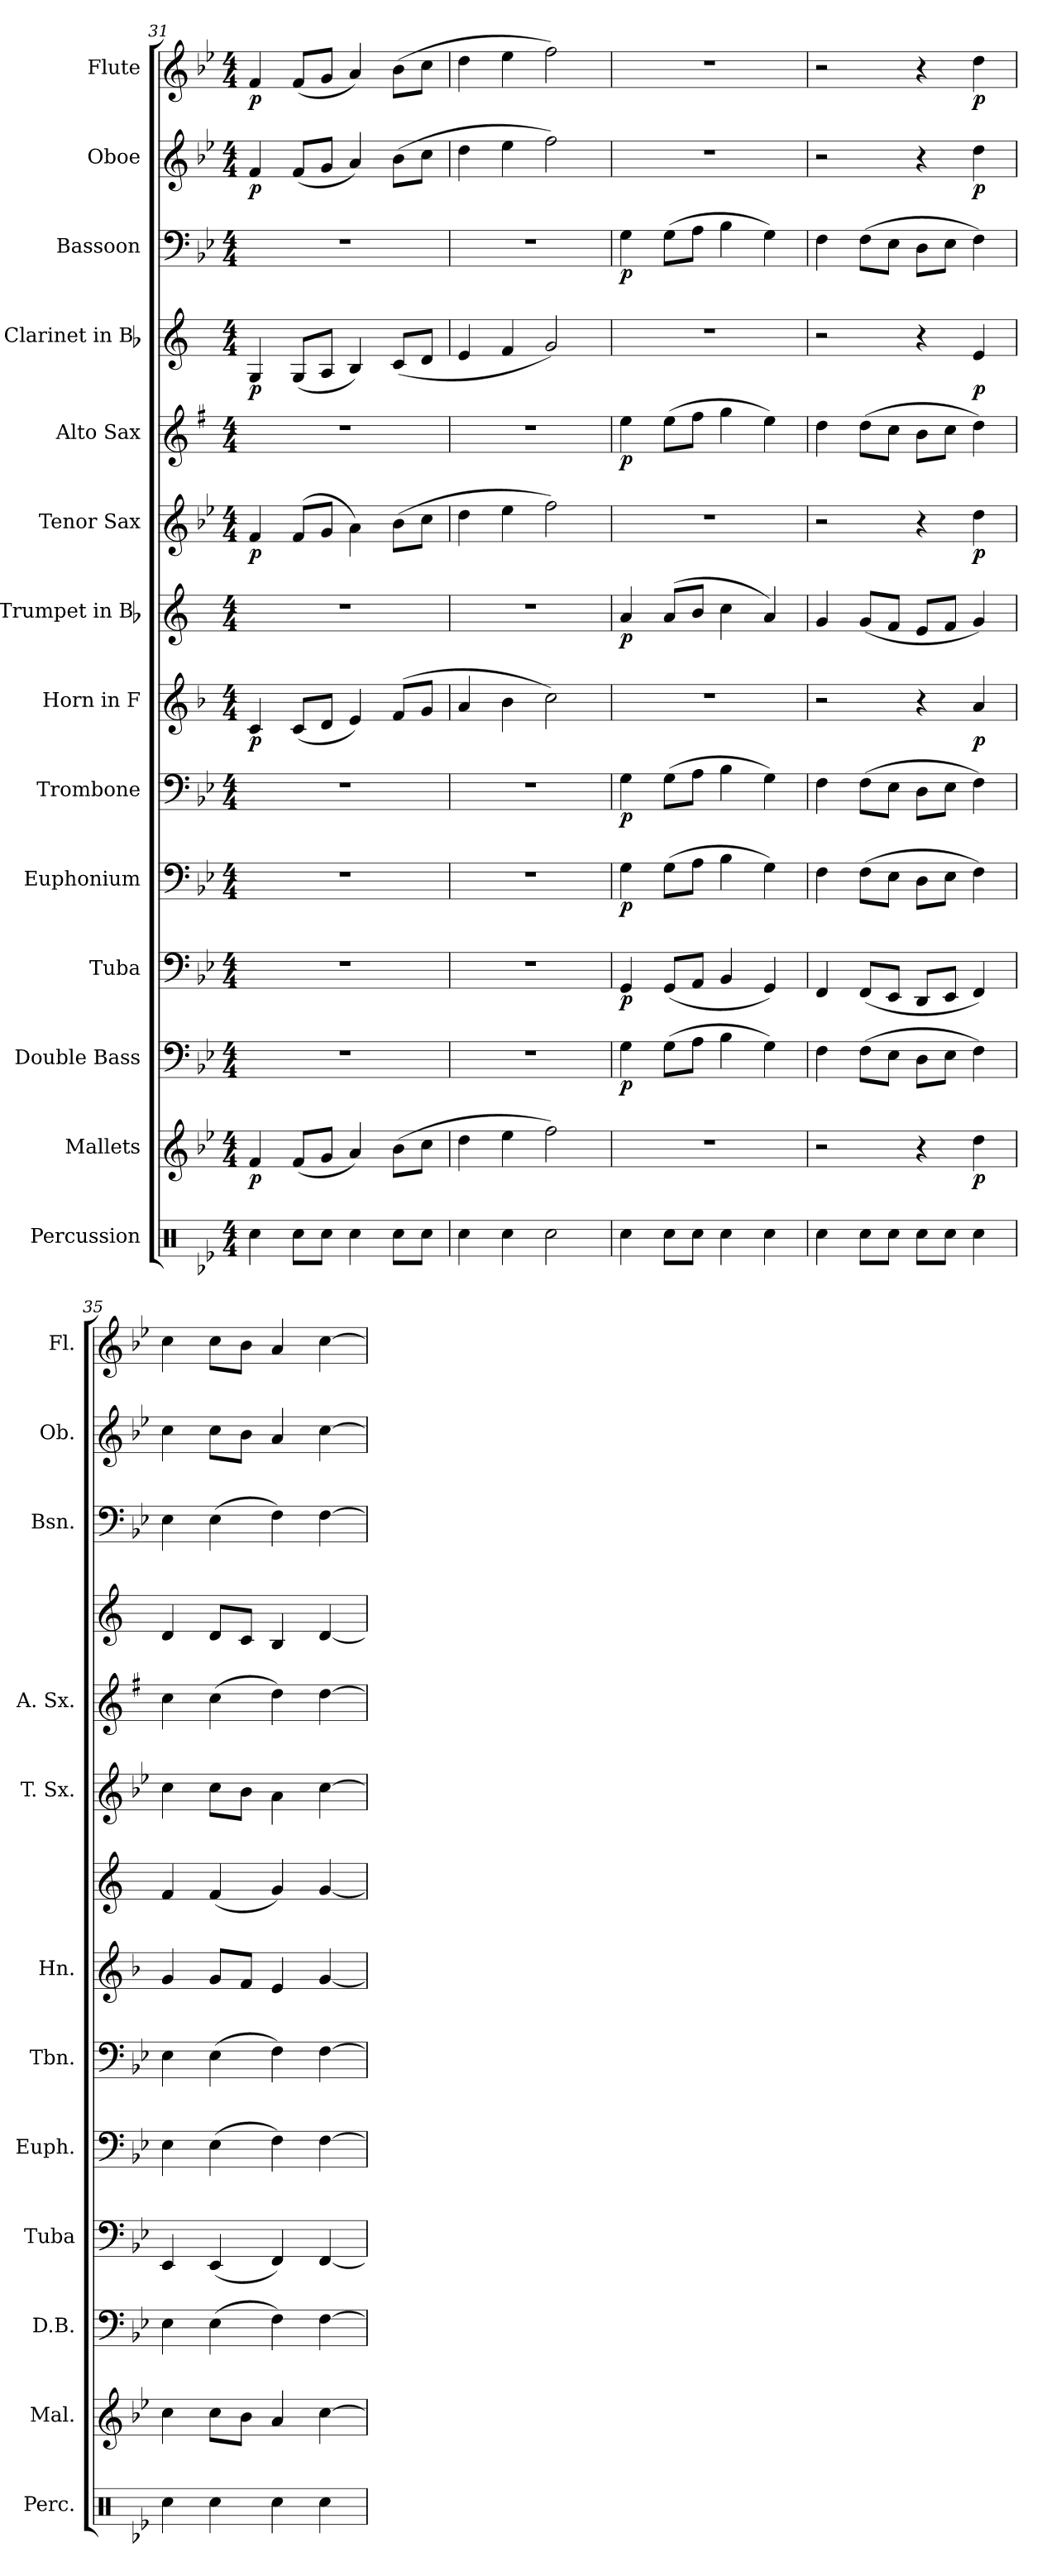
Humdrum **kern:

**kern	**kern	**dynam	**kern	**dynam	**kern	**dynam	**kern	**dynam	**kern	**dynam	**kern	**dynam	**kern	**dynam	**kern	**dynam	**kern	**dynam	**kern	**dynam	**kern	**dynam	**kern	**dynam	**kern	**dynam
*part14	*part13	*part13	*part12	*part12	*part11	*part11	*part10	*part10	*part9	*part9	*part8	*part8	*part7	*part7	*part6	*part6	*part5	*part5	*part4	*part4	*part3	*part3	*part2	*part2	*part1	*part1
*staff14	*staff13	*staff13	*staff12	*staff12	*staff11	*staff11	*staff10	*staff10	*staff9	*staff9	*staff8	*staff8	*staff7	*staff7	*staff6	*staff6	*staff5	*staff5	*staff4	*staff4	*staff3	*staff3	*staff2	*staff2	*staff1	*staff1
*I"Percussion	*I"Mallets	*	*I"Double Bass	*	*I"Tuba	*	*I"Euphonium	*	*I"Trombone	*	*I"Horn in F	*	*I"Trumpet in Bb	*	*I"Tenor Sax	*	*I"Alto Sax	*	*I"Clarinet in Bb	*	*I"Bassoon	*	*I"Oboe	*	*I"Flute	*
*I'Perc.	*I'Mal.	*	*I'D.B.	*	*I'Tuba	*	*I'Euph.	*	*I'Tbn.	*	*I'Hn.	*	*	*	*I'T. Sx.	*	*I'A. Sx.	*	*	*	*I'Bsn.	*	*I'Ob.	*	*I'Fl.	*
*clefX	*clefG2	*	*clefF4	*	*clefF4	*	*clefF4	*	*clefF4	*	*clefG2	*	*clefG2	*	*clefG2	*	*clefG2	*	*clefG2	*	*clefF4	*	*clefG2	*	*clefG2	*
*	*	*	*ITrd7c12	*	*	*	*	*	*	*	*ITrd4c7	*	*ITrd1c2	*	*ITrd8c14	*	*ITrd5c9	*	*ITrd1c2	*	*	*	*	*	*	*
*k[b-e-]	*k[b-e-]	*	*k[b-e-]	*	*k[b-e-]	*	*k[b-e-]	*	*k[b-e-]	*	*k[b-e-]	*	*k[b-e-]	*	*k[b-e-]	*	*k[b-e-]	*	*k[b-e-]	*	*k[b-e-]	*	*k[b-e-]	*	*k[b-e-]	*
*B-:	*B-:	*	*B-:	*	*B-:	*	*B-:	*	*B-:	*	*B-:	*	*B-:	*	*B-:	*	*B-:	*	*B-:	*	*B-:	*	*B-:	*	*B-:	*
*M4/4	*M4/4	*	*M4/4	*	*M4/4	*	*M4/4	*	*M4/4	*	*M4/4	*	*M4/4	*	*M4/4	*	*M4/4	*	*M4/4	*	*M4/4	*	*M4/4	*	*M4/4	*
=31	=31	=31	=31	=31	=31	=31	=31	=31	=31	=31	=31	=31	=31	=31	=31	=31	=31	=31	=31	=31	=31	=31	=31	=31	=31	=31
!	!	!LO:DY:b	!	!	!	!	!	!	!	!	!	!LO:DY:b	!	!	!	!LO:DY:b	!	!	!	!LO:DY:b	!	!	!	!LO:DY:b	!	!LO:DY:b
4Rcc@4@\	4f/	p	1r	.	1r	.	1r	.	1r	.	4F/	p	1r	.	4F/	p	1r	.	4F/	p	1r	.	4f/	p	4f/	p
8Rcc\L	(<8f/L	.	.	.	.	.	.	.	.	.	(<8F/L	.	.	.	(>8F/L	.	.	.	(<8F/L	.	.	.	(<8f/L	.	(<8f/L	.
8Rcc\J	8g/J	.	.	.	.	.	.	.	.	.	8G/J	.	.	.	8G/J	.	.	.	8G/J	.	.	.	8g/J	.	8g/J	.
4Rcc@4@\	4a/)	.	.	.	.	.	.	.	.	.	4A/)	.	.	.	4A\)	.	.	.	4A/)	.	.	.	4a/)	.	4a/)	.
8Rcc\L	(>8b-\L	.	.	.	.	.	.	.	.	.	(>8B-/L	.	.	.	(>8B-\L	.	.	.	(<8B-/L	.	.	.	(>8b-\L	.	(>8b-\L	.
8Rcc\J	8cc\J	.	.	.	.	.	.	.	.	.	8c/J	.	.	.	8c\J	.	.	.	8c/J	.	.	.	8cc\J	.	8cc\J	.
=32	=32	=32	=32	=32	=32	=32	=32	=32	=32	=32	=32	=32	=32	=32	=32	=32	=32	=32	=32	=32	=32	=32	=32	=32	=32	=32
4Rcc@4@\	4dd\	.	1r	.	1r	.	1r	.	1r	.	4d/	.	1r	.	4d\	.	1r	.	4d/	.	1r	.	4dd\	.	4dd\	.
4Rcc@4@\	4ee-\	.	.	.	.	.	.	.	.	.	4e-\	.	.	.	4e-\	.	.	.	4e-/	.	.	.	4ee-\	.	4ee-\	.
2Rcc\	2ff\)	.	.	.	.	.	.	.	.	.	2f\)	.	.	.	2f\)	.	.	.	2f/)	.	.	.	2ff\)	.	2ff\)	.
=33	=33	=33	=33	=33	=33	=33	=33	=33	=33	=33	=33	=33	=33	=33	=33	=33	=33	=33	=33	=33	=33	=33	=33	=33	=33	=33
!	!	!	!	!LO:DY:b	!	!LO:DY:b	!	!LO:DY:b	!	!LO:DY:b	!	!	!	!LO:DY:b	!	!	!	!LO:DY:b	!	!	!	!LO:DY:b	!	!	!	!
4Rcc@4@\	1r	.	4GG\	p	4GG/	p	4G\	p	4G\	p	1r	.	4g/	p	1r	.	4g\	p	1r	.	4G\	p	1r	.	1r	.
8Rcc\L	.	.	(>8GG\L	.	(<8GG/L	.	(>8G\L	.	(>8G\L	.	.	.	(>8g/L	.	.	.	(>8g\L	.	.	.	(>8G\L	.	.	.	.	.
8Rcc\J	.	.	8AA\J	.	8AA/J	.	8A\J	.	8A\J	.	.	.	8a/J	.	.	.	8a\J	.	.	.	8A\J	.	.	.	.	.
4Rcc\	.	.	4BB-\	.	4BB-/	.	4B-\	.	4B-\	.	.	.	4b-\	.	.	.	4b-\	.	.	.	4B-\	.	.	.	.	.
4Rcc\	.	.	4GG\)	.	4GG/)	.	4G\)	.	4G\)	.	.	.	4g/)	.	.	.	4g\)	.	.	.	4G\)	.	.	.	.	.
=34	=34	=34	=34	=34	=34	=34	=34	=34	=34	=34	=34	=34	=34	=34	=34	=34	=34	=34	=34	=34	=34	=34	=34	=34	=34	=34
4Rcc@4@\	2r	.	4FF\	.	4FF/	.	4F\	.	4F\	.	2r	.	4f/	.	2r	.	4f\	.	2r	.	4F\	.	2r	.	2r	.
8Rcc\L	.	.	(>8FF\L	.	(<8FF/L	.	(>8F\L	.	(>8F\L	.	.	.	(<8f/L	.	.	.	(>8f\L	.	.	.	(>8F\L	.	.	.	.	.
8Rcc\J	.	.	8EE-\J	.	8EE-/J	.	8E-\J	.	8E-\J	.	.	.	8e-/J	.	.	.	8e-\J	.	.	.	8E-\J	.	.	.	.	.
8Rcc\L	4r	.	8DD\L	.	8DD/L	.	8D\L	.	8D\L	.	4r	.	8d/L	.	4r	.	8d\L	.	4r	.	8D\L	.	4r	.	4r	.
8Rcc\J	.	.	8EE-\J	.	8EE-/J	.	8E-\J	.	8E-\J	.	.	.	8e-/J	.	.	.	8e-\J	.	.	.	8E-\J	.	.	.	.	.
!	!	!LO:DY:b	!	!	!	!	!	!	!	!	!	!LO:DY:b	!	!	!	!LO:DY:b	!	!	!	!LO:DY:b	!	!	!	!LO:DY:b	!	!LO:DY:b
4Rcc\	4dd\	p	4FF\)	.	4FF/)	.	4F\)	.	4F\)	.	4d/	p	4f/)	.	4d\	p	4f\)	.	4d/	p	4F\)	.	4dd\	p	4dd\	p
=35	=35	=35	=35	=35	=35	=35	=35	=35	=35	=35	=35	=35	=35	=35	=35	=35	=35	=35	=35	=35	=35	=35	=35	=35	=35	=35
4Rcc@4@\	4cc\	.	4EE-\	.	4EE-/	.	4E-\	.	4E-\	.	4c/	.	4e-/	.	4c\	.	4e-\	.	4c/	.	4E-\	.	4cc\	.	4cc\	.
4Rcc@4@\	8cc\L	.	(>4EE-\	.	(<4EE-/	.	(>4E-\	.	(>4E-\	.	8c/L	.	(<4e-/	.	8c\L	.	(>4e-\	.	8c/L	.	(>4E-\	.	8cc\L	.	8cc\L	.
.	8b-\J	.	.	.	.	.	.	.	.	.	8B-/J	.	.	.	8B-\J	.	.	.	8B-/J	.	.	.	8b-\J	.	8b-\J	.
4Rcc@4@\	4a/	.	4FF\)	.	4FF/)	.	4F\)	.	4F\)	.	4A/	.	4f/)	.	4A\	.	4f\)	.	4A/	.	4F\)	.	4a/	.	4a/	.
4Rcc@4@\	[4cc\	.	[4FF\	.	[4FF/	.	[4F\	.	[4F\	.	[4c/	.	[4f/	.	[4c\	.	[4f\	.	[4c/	.	[4F\	.	[4cc\	.	[4cc\	.
=	=	=	=	=	=	=	=	=	=	=	=	=	=	=	=	=	=	=	=	=	=	=	=	=	=	=
*-	*-	*-	*-	*-	*-	*-	*-	*-	*-	*-	*-	*-	*-	*-	*-	*-	*-	*-	*-	*-	*-	*-	*-	*-	*-	*-
